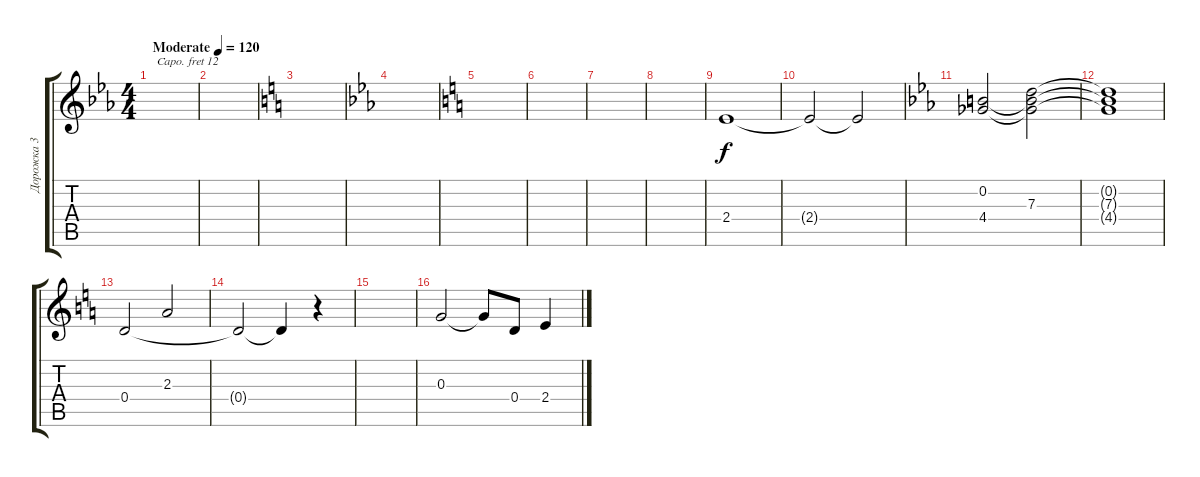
\track ("Дорожка 3" "Дорожка 3") {instrument sopranosax}
\staff {score tabs}
\capo 12
\tuning (E4 B3 G3 D3 A2 E2) {hide}
\ts (4 4)
\tempo (120 "Moderate")
\clef g2
\ks eb
|
|
\ks c
|
\ks eb
|
\ks c
|
|
|
|
2.4.1 |
2.4{t}.2 2.4{t}.2 |
\ks eb
(0.2 4.4).2 (0.2{t} 7.3 4.4{t}).2 |
(0.2{t} 7.3{t} 4.4{t}).1 |
\ks c
0.4.2 2.3.2 |
0.4{t}.2 0.4{t}.4 r.4 |
|
0.3.2 0.3{t}.8 0.4.8 2.4.4
